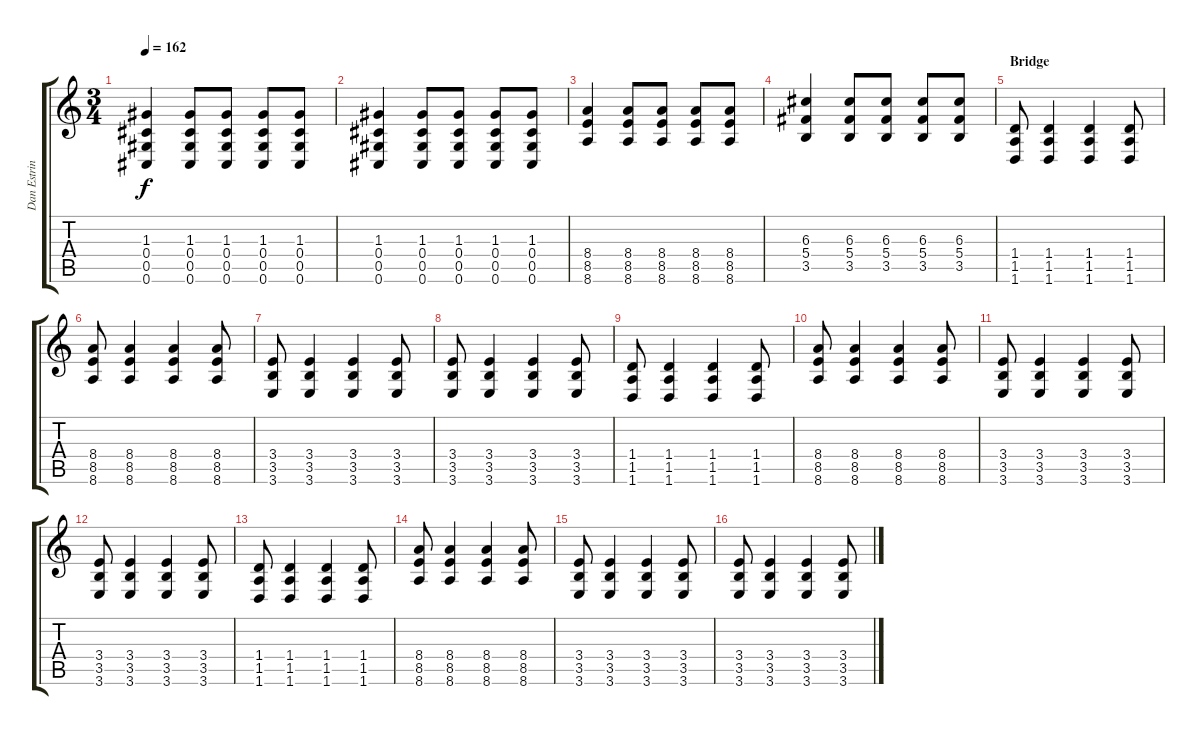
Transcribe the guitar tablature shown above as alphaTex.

\track ("Dan Estrin" "Dan Estrin") {instrument distortionguitar}
\staff {score tabs}
\tuning (Eb4 Bb3 G3 Db3 Ab2 Db2) {hide}
\ts (3 4)
\tempo 162
\clef g2
\ks c
(1.3 0.4 0.5 0.6).4{dy f} (1.3 0.4 0.5 0.6).8 (1.3 0.4 0.5 0.6).8 (1.3 0.4 0.5 0.6).8 (1.3 0.4 0.5 0.6).8 |
(1.3 0.4 0.5 0.6).4 (1.3 0.4 0.5 0.6).8 (1.3 0.4 0.5 0.6).8 (1.3 0.4 0.5 0.6).8 (1.3 0.4 0.5 0.6).8 |
(8.4 8.5 8.6).4 (8.4 8.5 8.6).8 (8.4 8.5 8.6).8 (8.4 8.5 8.6).8 (8.4 8.5 8.6).8 |
(6.3 5.4 3.5).4 (6.3 5.4 3.5).8 (6.3 5.4 3.5).8 (6.3 5.4 3.5).8 (6.3 5.4 3.5).8 |
\section ("" "Bridge")
(1.4 1.5 1.6).8 (1.4 1.5 1.6).4 (1.4 1.5 1.6).4 (1.4 1.5 1.6).8 |
(8.4 8.5 8.6).8 (8.4 8.5 8.6).4 (8.4 8.5 8.6).4 (8.4 8.5 8.6).8 |
(3.4 3.5 3.6).8 (3.4 3.5 3.6).4 (3.4 3.5 3.6).4 (3.4 3.5 3.6).8 |
(3.4 3.5 3.6).8 (3.4 3.5 3.6).4 (3.4 3.5 3.6).4 (3.4 3.5 3.6).8 |
(1.4 1.5 1.6).8 (1.4 1.5 1.6).4 (1.4 1.5 1.6).4 (1.4 1.5 1.6).8 |
(8.4 8.5 8.6).8 (8.4 8.5 8.6).4 (8.4 8.5 8.6).4 (8.4 8.5 8.6).8 |
(3.4 3.5 3.6).8 (3.4 3.5 3.6).4 (3.4 3.5 3.6).4 (3.4 3.5 3.6).8 |
(3.4 3.5 3.6).8 (3.4 3.5 3.6).4 (3.4 3.5 3.6).4 (3.4 3.5 3.6).8 |
(1.4 1.5 1.6).8 (1.4 1.5 1.6).4 (1.4 1.5 1.6).4 (1.4 1.5 1.6).8 |
(8.4 8.5 8.6).8 (8.4 8.5 8.6).4 (8.4 8.5 8.6).4 (8.4 8.5 8.6).8 |
(3.4 3.5 3.6).8 (3.4 3.5 3.6).4 (3.4 3.5 3.6).4 (3.4 3.5 3.6).8 |
(3.4 3.5 3.6).8 (3.4 3.5 3.6).4 (3.4 3.5 3.6).4 (3.4 3.5 3.6).8
